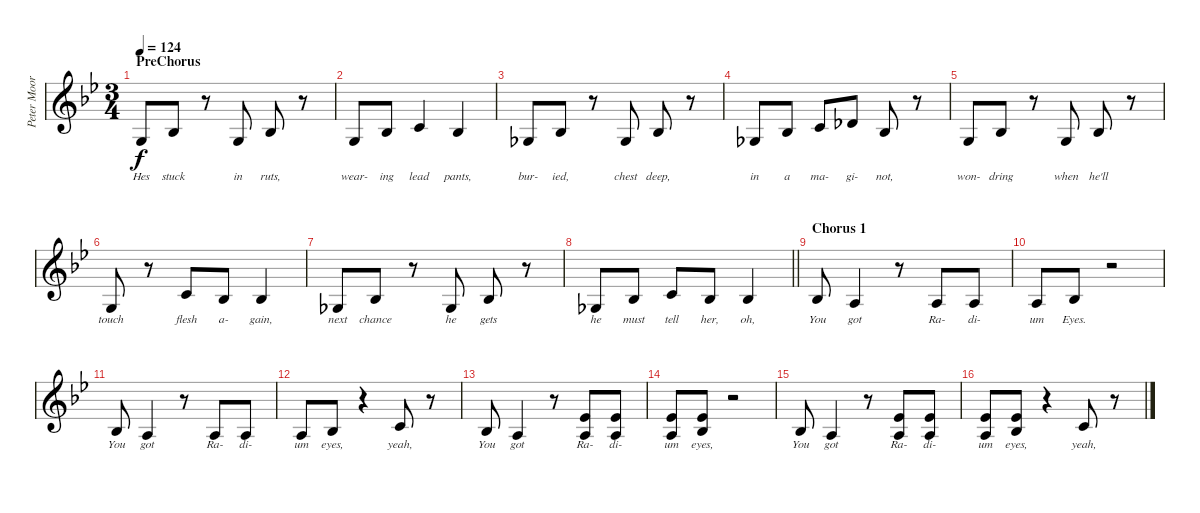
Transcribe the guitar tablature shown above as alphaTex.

\track ("Peter Moore (vocals)" "Peter Moor") {instrument acousticgrandpiano}
\staff {score}
\tuning (E4 B3 G3 D3 A2 E2) {hide}
\ts (3 4)
\section ("" "PreChorus")
\tempo 124
\clef g2
\ks bb
5.4.8{lyrics (0 "Hes") lyrics (1 "") lyrics (2 "") lyrics (3 "") lyrics (4 "") dy f} 3.3.8{lyrics (0 "stuck") lyrics (1 "") lyrics (2 "") lyrics (3 "") lyrics (4 "")} r.8 5.4.8{lyrics (0 "in") lyrics (1 "") lyrics (2 "") lyrics (3 "") lyrics (4 "")} 3.3.8{lyrics (0 "ruts,") lyrics (1 "") lyrics (2 "") lyrics (3 "") lyrics (4 "")} r.8 |
5.4.8{lyrics (0 "wear-") lyrics (1 "") lyrics (2 "") lyrics (3 "") lyrics (4 "")} 3.3.8{lyrics (0 "ing") lyrics (1 "") lyrics (2 "") lyrics (3 "") lyrics (4 "")} 5.3.4{lyrics (0 "lead") lyrics (1 "") lyrics (2 "") lyrics (3 "") lyrics (4 "")} 3.3.4{lyrics (0 "pants,") lyrics (1 "") lyrics (2 "") lyrics (3 "") lyrics (4 "")} |
4.4.8{lyrics (0 "bur-") lyrics (1 "") lyrics (2 "") lyrics (3 "") lyrics (4 "")} 3.3.8{lyrics (0 "ied,") lyrics (1 "") lyrics (2 "") lyrics (3 "") lyrics (4 "")} r.8 4.4.8{lyrics (0 "chest") lyrics (1 "") lyrics (2 "") lyrics (3 "") lyrics (4 "")} 3.3.8{lyrics (0 "deep,") lyrics (1 "") lyrics (2 "") lyrics (3 "") lyrics (4 "")} r.8 |
4.4.8{lyrics (0 "in") lyrics (1 "") lyrics (2 "") lyrics (3 "") lyrics (4 "")} 3.3.8{lyrics (0 "a") lyrics (1 "") lyrics (2 "") lyrics (3 "") lyrics (4 "")} 5.3.8{lyrics (0 "ma-") lyrics (1 "") lyrics (2 "") lyrics (3 "") lyrics (4 "")} 6.3.8{lyrics (0 "gi-") lyrics (1 "") lyrics (2 "") lyrics (3 "") lyrics (4 "")} 3.3.8{lyrics (0 "not,") lyrics (1 "") lyrics (2 "") lyrics (3 "") lyrics (4 "")} r.8 |
5.4.8{lyrics (0 "won-") lyrics (1 "") lyrics (2 "") lyrics (3 "") lyrics (4 "")} 3.3.8{lyrics (0 "dring") lyrics (1 "") lyrics (2 "") lyrics (3 "") lyrics (4 "")} r.8 5.4.8{lyrics (0 "when") lyrics (1 "") lyrics (2 "") lyrics (3 "") lyrics (4 "")} 3.3.8{lyrics (0 "he'll") lyrics (1 "") lyrics (2 "") lyrics (3 "") lyrics (4 "")} r.8 |
5.4.8{lyrics (0 "touch") lyrics (1 "") lyrics (2 "") lyrics (3 "") lyrics (4 "")} r.8 5.3.8{lyrics (0 "flesh") lyrics (1 "") lyrics (2 "") lyrics (3 "") lyrics (4 "")} 3.3.8{lyrics (0 "a-") lyrics (1 "") lyrics (2 "") lyrics (3 "") lyrics (4 "")} 3.3.4{lyrics (0 "gain,") lyrics (1 "") lyrics (2 "") lyrics (3 "") lyrics (4 "")} |
4.4.8{lyrics (0 "next") lyrics (1 "") lyrics (2 "") lyrics (3 "") lyrics (4 "")} 3.3.8{lyrics (0 "chance") lyrics (1 "") lyrics (2 "") lyrics (3 "") lyrics (4 "")} r.8 4.4.8{lyrics (0 "he") lyrics (1 "") lyrics (2 "") lyrics (3 "") lyrics (4 "")} 3.3.8{lyrics (0 "gets") lyrics (1 "") lyrics (2 "") lyrics (3 "") lyrics (4 "")} r.8 |
\barLineRight lightlight
4.4.8{lyrics (0 "he") lyrics (1 "") lyrics (2 "") lyrics (3 "") lyrics (4 "")} 3.3.8{lyrics (0 "must") lyrics (1 "") lyrics (2 "") lyrics (3 "") lyrics (4 "")} 5.3.8{lyrics (0 "tell") lyrics (1 "") lyrics (2 "") lyrics (3 "") lyrics (4 "")} 3.3.8{lyrics (0 "her,") lyrics (1 "") lyrics (2 "") lyrics (3 "") lyrics (4 "")} 3.3.4{lyrics (0 "oh,") lyrics (1 "") lyrics (2 "") lyrics (3 "") lyrics (4 "")} |
\section ("" "Chorus 1")
3.3.8{lyrics (0 "You") lyrics (1 "") lyrics (2 "") lyrics (3 "") lyrics (4 "")} 2.3.4{lyrics (0 "got") lyrics (1 "") lyrics (2 "") lyrics (3 "") lyrics (4 "")} r.8 2.3.8{lyrics (0 "Ra-") lyrics (1 "") lyrics (2 "") lyrics (3 "") lyrics (4 "")} 2.3.8{lyrics (0 "di-") lyrics (1 "") lyrics (2 "") lyrics (3 "") lyrics (4 "")} |
2.3.8{lyrics (0 "um") lyrics (1 "") lyrics (2 "") lyrics (3 "") lyrics (4 "")} 3.3.8{lyrics (0 "Eyes.") lyrics (1 "") lyrics (2 "") lyrics (3 "") lyrics (4 "")} r.2 |
3.3.8{lyrics (0 "You") lyrics (1 "") lyrics (2 "") lyrics (3 "") lyrics (4 "")} 2.3.4{lyrics (0 "got") lyrics (1 "") lyrics (2 "") lyrics (3 "") lyrics (4 "")} r.8 2.3.8{lyrics (0 "Ra-") lyrics (1 "") lyrics (2 "") lyrics (3 "") lyrics (4 "")} 2.3.8{lyrics (0 "di-") lyrics (1 "") lyrics (2 "") lyrics (3 "") lyrics (4 "")} |
2.3.8{lyrics (0 "um") lyrics (1 "") lyrics (2 "") lyrics (3 "") lyrics (4 "")} 3.3.8{lyrics (0 "eyes,") lyrics (1 "") lyrics (2 "") lyrics (3 "") lyrics (4 "")} r.4 5.3.8{lyrics (0 "yeah,") lyrics (1 "") lyrics (2 "") lyrics (3 "") lyrics (4 "")} r.8 |
3.3.8{lyrics (0 "You") lyrics (1 "") lyrics (2 "") lyrics (3 "") lyrics (4 "")} 2.3.4{lyrics (0 "got") lyrics (1 "") lyrics (2 "") lyrics (3 "") lyrics (4 "")} r.8 (4.2 2.3).8{lyrics (0 "Ra-") lyrics (1 "") lyrics (2 "") lyrics (3 "") lyrics (4 "")} (4.2 2.3).8{lyrics (0 "di-") lyrics (1 "") lyrics (2 "") lyrics (3 "") lyrics (4 "")} |
(4.2 2.3).8{lyrics (0 "um") lyrics (1 "") lyrics (2 "") lyrics (3 "") lyrics (4 "")} (4.2 3.3).8{lyrics (0 "eyes,") lyrics (1 "") lyrics (2 "") lyrics (3 "") lyrics (4 "")} r.2 |
3.3.8{lyrics (0 "You") lyrics (1 "") lyrics (2 "") lyrics (3 "") lyrics (4 "")} 2.3.4{lyrics (0 "got") lyrics (1 "") lyrics (2 "") lyrics (3 "") lyrics (4 "")} r.8 (4.2 2.3).8{lyrics (0 "Ra-") lyrics (1 "") lyrics (2 "") lyrics (3 "") lyrics (4 "")} (4.2 2.3).8{lyrics (0 "di-") lyrics (1 "") lyrics (2 "") lyrics (3 "") lyrics (4 "")} |
(4.2 2.3).8{lyrics (0 "um") lyrics (1 "") lyrics (2 "") lyrics (3 "") lyrics (4 "")} (4.2 3.3).8{lyrics (0 "eyes,") lyrics (1 "") lyrics (2 "") lyrics (3 "") lyrics (4 "")} r.4 5.3.8{lyrics (0 "yeah,") lyrics (1 "") lyrics (2 "") lyrics (3 "") lyrics (4 "")} r.8
